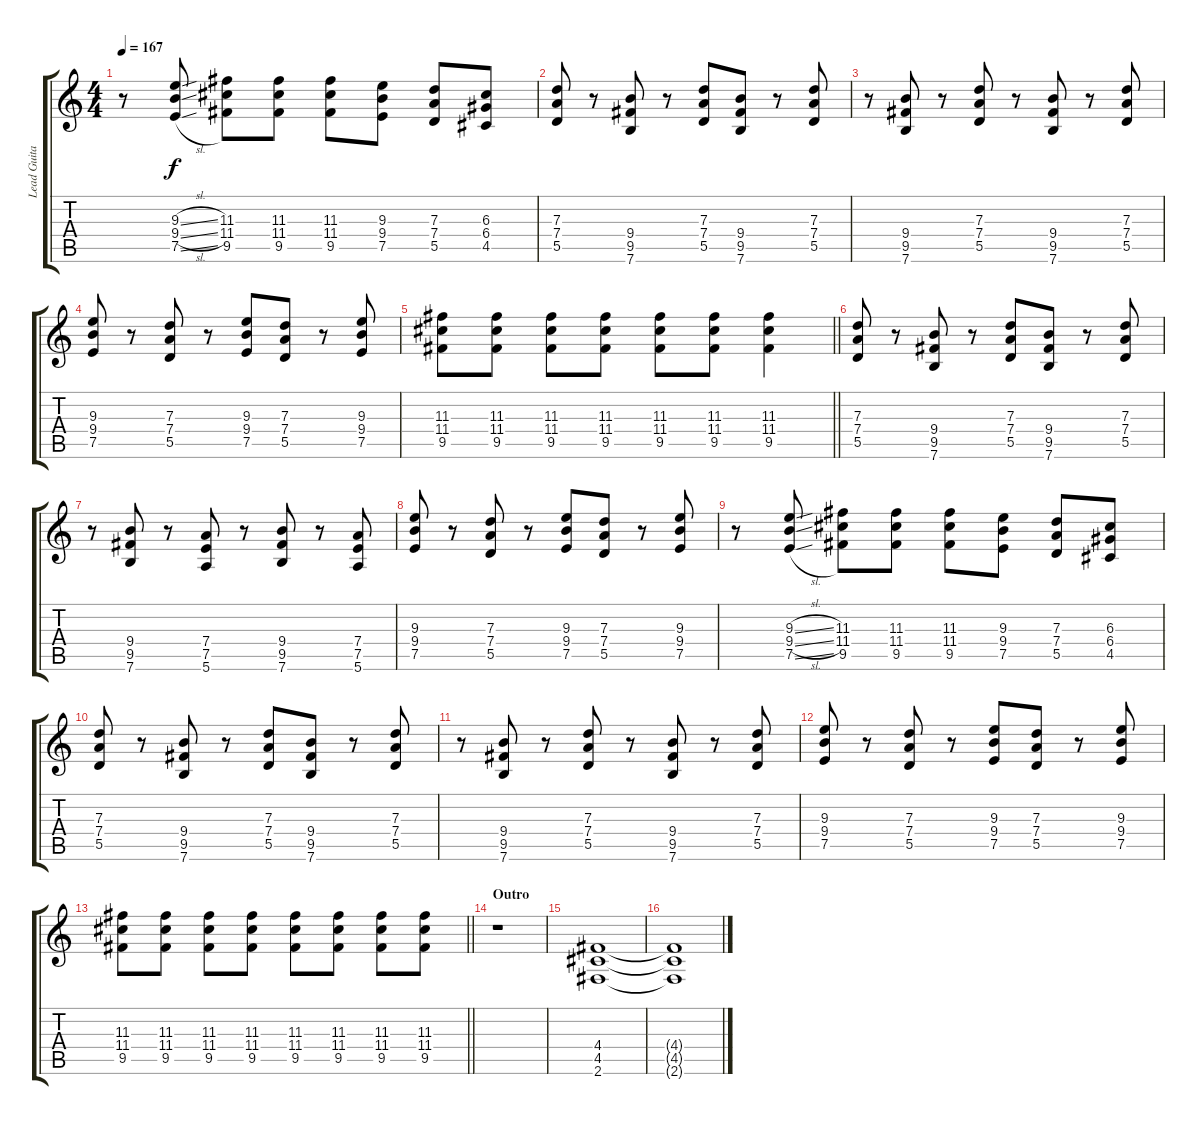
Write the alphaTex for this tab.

\track ("Lead Guitar" "Lead Guita") {instrument overdrivenguitar}
\staff {score tabs}
\tuning (E4 B3 G3 D3 A2 E2) {hide}
\ts (4 4)
\tempo 167
\clef g2
\ks c
r.8{dy f} (9.3{sl} 9.4{sl} 7.5{sl}).8 (11.3 11.4 9.5).8 (11.3 11.4 9.5).8 (11.3 11.4 9.5).8 (9.3 9.4 7.5).8 (7.3 7.4 5.5).8 (6.3 6.4 4.5).8 |
(7.3 7.4 5.5).8 r.8 (9.4 9.5 7.6).8 r.8 (7.3 7.4 5.5).8 (9.4 9.5 7.6).8 r.8 (7.3 7.4 5.5).8 |
r.8 (9.4 9.5 7.6).8 r.8 (7.3 7.4 5.5).8 r.8 (9.4 9.5 7.6).8 r.8 (7.3 7.4 5.5).8 |
(9.3 9.4 7.5).8 r.8 (7.3 7.4 5.5).8 r.8 (9.3 9.4 7.5).8 (7.3 7.4 5.5).8 r.8 (9.3 9.4 7.5).8 |
\barLineRight lightlight
(11.3 11.4 9.5).8 (11.3 11.4 9.5).8 (11.3 11.4 9.5).8 (11.3 11.4 9.5).8 (11.3 11.4 9.5).8 (11.3 11.4 9.5).8 (11.3 11.4 9.5).4 |
(7.3 7.4 5.5).8 r.8 (9.4 9.5 7.6).8 r.8 (7.3 7.4 5.5).8 (9.4 9.5 7.6).8 r.8 (7.3 7.4 5.5).8 |
r.8 (9.4 9.5 7.6).8 r.8 (7.4 7.5 5.6).8 r.8 (9.4 9.5 7.6).8 r.8 (7.4 7.5 5.6).8 |
(9.3 9.4 7.5).8 r.8 (7.3 7.4 5.5).8 r.8 (9.3 9.4 7.5).8 (7.3 7.4 5.5).8 r.8 (9.3 9.4 7.5).8 |
r.8 (9.3{sl} 9.4{sl} 7.5{sl}).8 (11.3 11.4 9.5).8 (11.3 11.4 9.5).8 (11.3 11.4 9.5).8 (9.3 9.4 7.5).8 (7.3 7.4 5.5).8 (6.3 6.4 4.5).8 |
(7.3 7.4 5.5).8 r.8 (9.4 9.5 7.6).8 r.8 (7.3 7.4 5.5).8 (9.4 9.5 7.6).8 r.8 (7.3 7.4 5.5).8 |
r.8 (9.4 9.5 7.6).8 r.8 (7.3 7.4 5.5).8 r.8 (9.4 9.5 7.6).8 r.8 (7.3 7.4 5.5).8 |
(9.3 9.4 7.5).8 r.8 (7.3 7.4 5.5).8 r.8 (9.3 9.4 7.5).8 (7.3 7.4 5.5).8 r.8 (9.3 9.4 7.5).8 |
\barLineRight lightlight
(11.3 11.4 9.5).8 (11.3 11.4 9.5).8 (11.3 11.4 9.5).8 (11.3 11.4 9.5).8 (11.3 11.4 9.5).8 (11.3 11.4 9.5).8 (11.3 11.4 9.5).8 (11.3 11.4 9.5).8 |
\section ("" "Outro")
r.1 |
(4.4 4.5 2.6).1 |
(4.4{t} 4.5{t} 2.6{t}).1
